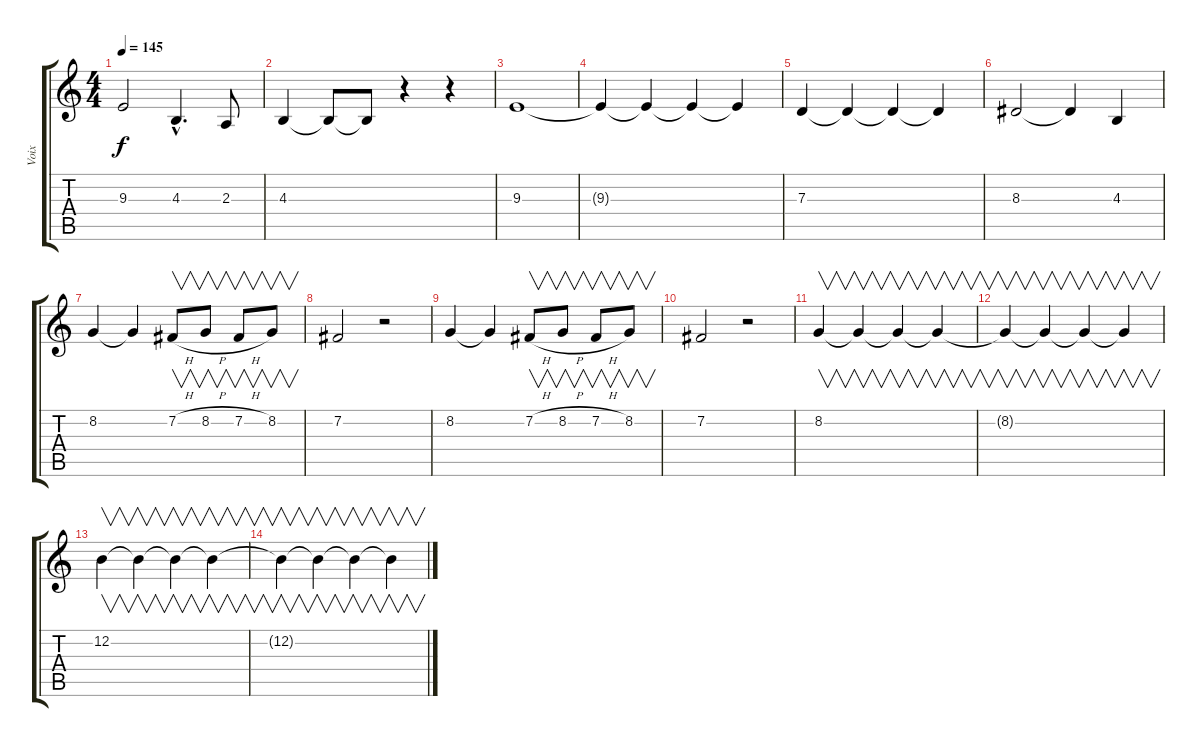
\track ("Voix" "Voix") {instrument voiceoohs}
\staff {score tabs}
\tuning (E4 B3 G3 D3 A2 E2) {hide}
\ts (4 4)
\tempo 145
\clef g2
\ks c
9.3.2{dy f} 4.3{hac}.4{d} 2.3.8 |
4.3.4 4.3{t}.8 4.3{t}.8 r.4 r.4 |
9.3.1 |
9.3{t}.4 9.3{t}.4 9.3{t}.4 9.3{t}.4 |
7.3.4 7.3{t}.4 7.3{t}.4 7.3{t}.4 |
8.3.2 8.3{t}.4 4.3.4 |
8.2.4 8.2{t}.4 7.2{h}.8{v} 8.2{h}.8{v} 7.2{h}.8{v} 8.2.8{v} |
7.2.2 r.2 |
8.2.4 8.2{t}.4 7.2{h}.8{v} 8.2{h}.8{v} 7.2{h}.8{v} 8.2.8{v} |
7.2.2 r.2 |
8.2.4{v} 8.2{t}.4{v} 8.2{t}.4{v} 8.2{t}.4{v} |
8.2{t}.4{v} 8.2{t}.4{v} 8.2{t}.4{v} 8.2{t}.4{v} |
12.2.4{v} 12.2{t}.4{v} 12.2{t}.4{v} 12.2{t}.4{v} |
12.2{t}.4{v} 12.2{t}.4{v} 12.2{t}.4{v} 12.2{t}.4{v}
